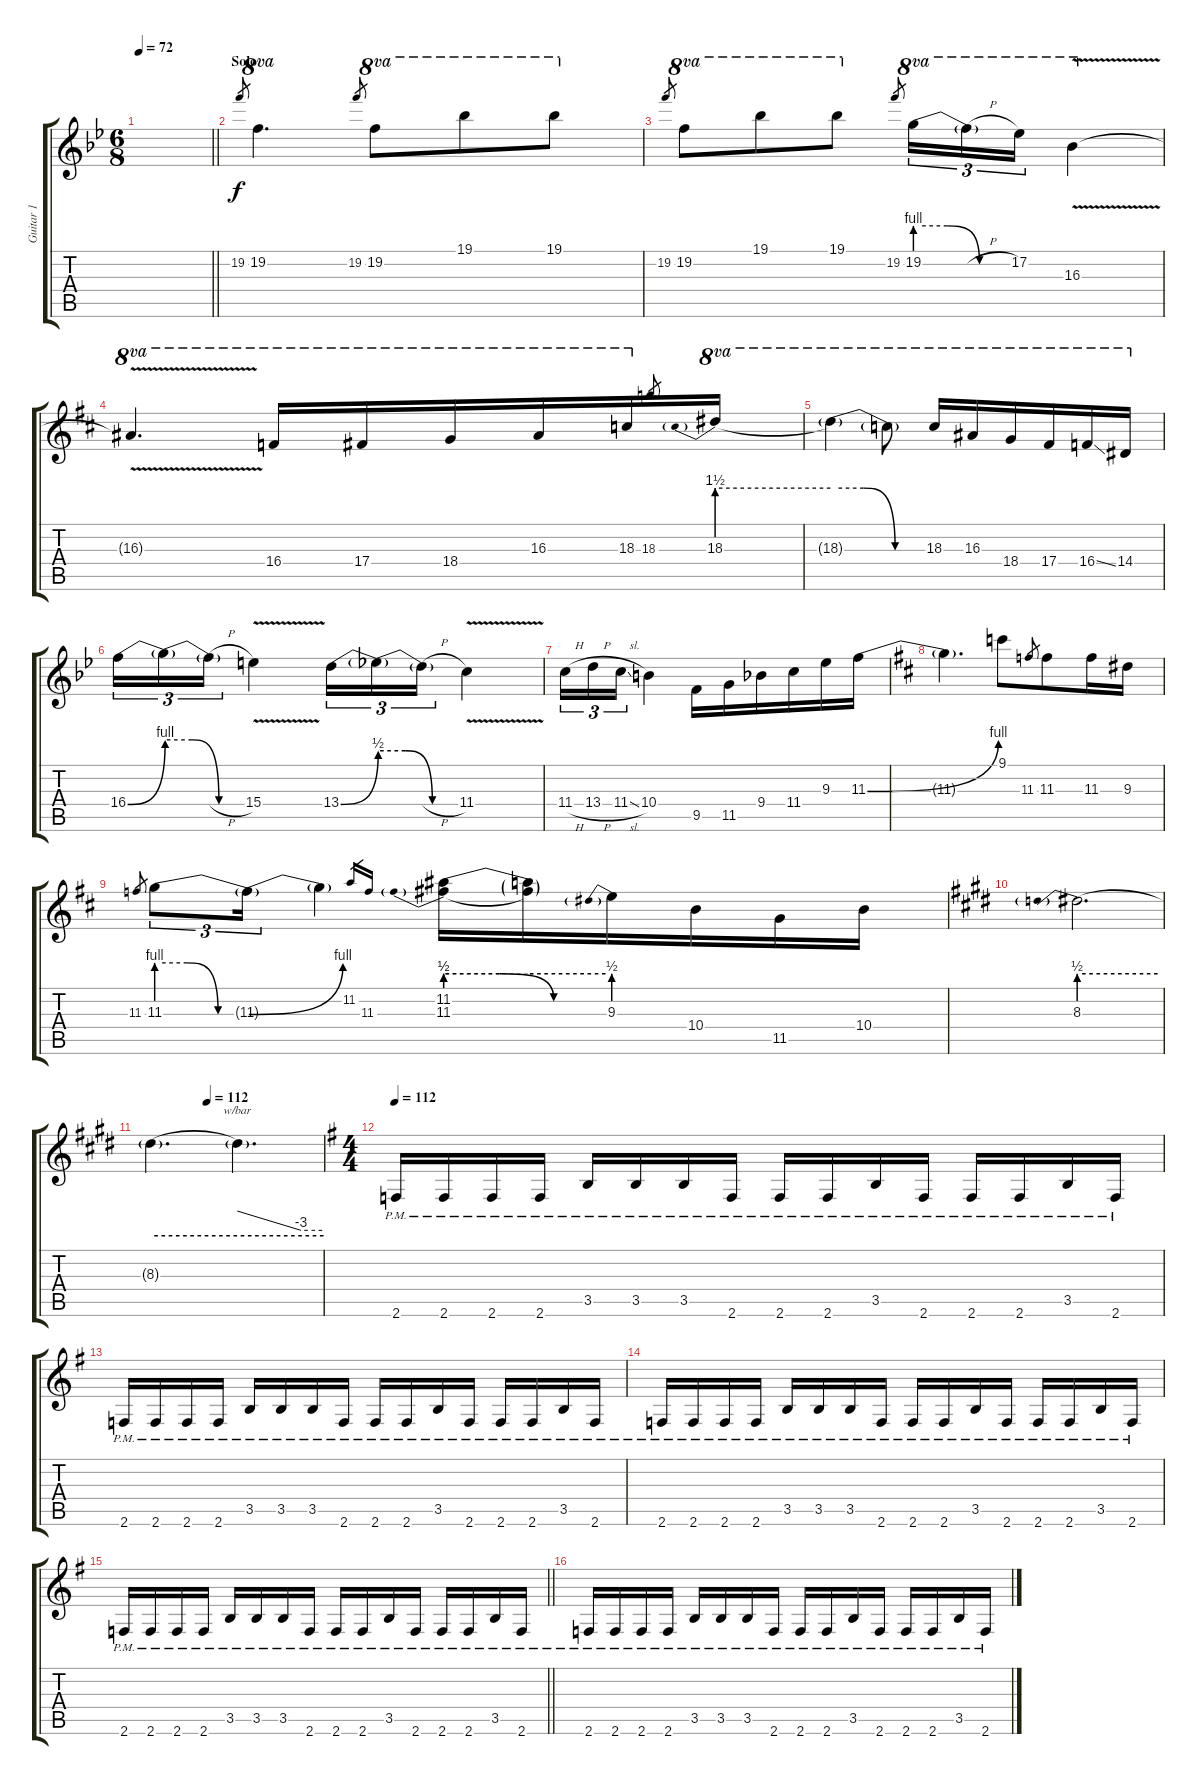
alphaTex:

\track ("Guitar 1" "Guitar 1") {instrument electricguitarclean}
\staff {score tabs}
\tuning (Eb4 Bb3 Gb3 Db3 Ab2 Eb2) {hide}
\ts (6 8)
\tempo 72
\clef g2
\barLineRight lightlight
\ks bb
|
\section ("" "Solo")
19.2.8{gr} 19.2.4{d ot 8va} 19.2.8{gr} 19.2.8{ot 8va} 19.1.8{ot 8va} 19.1.8{ot 8va} |
19.2.8{gr} 19.2.8{ot 8va} 19.1.8{ot 8va} 19.1.8{ot 8va} 19.2.8{gr} 19.2{be (custom 0 4 20 4 40 0 60 0)}.16{tu (3 2) ot 8va} 19.2{h t}.16{tu (3 2) ot 8va} 17.2.16{tu (3 2) ot 8va} 16.3{v}.4{ot 8va} |
\ks d
16.3{v t}.4{d ot 8va} 16.4.16{ot 8va} 17.4.16{ot 8va} 18.4.16{ot 8va} 16.3.16{ot 8va} 18.3.16{ot 8va} 18.3.8{gr} 18.3{be (prebend 0 6 60 6)}.16{ot 8va} |
18.3{be (custom 0 6 20 6 40 0 60 0) t}.4{ot 8va} 18.3{t}.8{ot 8va} 18.3.16{ot 8va} 16.3.16{ot 8va} 18.4.16{ot 8va} 17.4.16{ot 8va} 16.4{ss}.16{ot 8va} 14.4.16{ot 8va} |
\ks bb
16.4{be (bend 0 0 60 4)}.16{tu (3 2)} 16.4{be (custom 0 4 20 4 40 0 60 0) t}.16{tu (3 2)} 16.4{h t}.16{tu (3 2)} 15.4{v}.4 13.4{be (bend 0 0 60 2)}.16{tu (3 2)} 13.4{be (custom 0 2 20 2 40 0 60 0) t}.16{tu (3 2)} 13.4{h t}.16{tu (3 2)} 11.4{v}.4 |
11.4{h}.16{tu (3 2)} 13.4{h}.16{tu (3 2)} 11.4{sl}.16{tu (3 2)} 10.4.4 9.5.16 11.5.16 9.4.16 11.4.16 9.3.16 11.3{be (bend 0 0 60 4)}.16 |
\ks d
11.3{t}.4{d} 9.1.8 11.3.8{gr} 11.3.8 11.3.16 9.3.16 |
11.3.8{gr} 11.3{be (custom 0 4 20 4 40 0 60 0)}.8{tu (3 2)} 11.3{be (bend 0 0 60 4) t}.16{tu (3 2)} 11.3{t}.4 11.2.16{gr} 11.3.16{gr} (11.2{be (custom 0 2 20 2 40 0 60 0)} 11.3{be (prebend 0 2 60 2)}).16 (11.2{t} 11.3{be (hold 0 2 60 2) t}).16 9.3{be (prebend 0 2 60 2)}.16 10.4.16 11.5.16 10.4.16 |
\ks e
8.3{be (prebend 0 2 60 2)}.2{d} |
\tempo (112 0.3333333333333333)
\ks c#minor
8.3{be (hold 0 2 60 2) t}.4{d} 8.3{t}.4{d tbe (custom default 0 0 45 -12 60 -12)} |
\ts (4 4)
\tempo 112
\ks g
2.6{pm}.16{dy f} 2.6{pm}.16 2.6{pm}.16 2.6{pm}.16 3.5{pm}.16 3.5{pm}.16 3.5{pm}.16 2.6{pm}.16 2.6{pm}.16 2.6{pm}.16 3.5{pm}.16 2.6{pm}.16 2.6{pm}.16 2.6{pm}.16 3.5{pm}.16 2.6{pm}.16 |
2.6{pm}.16 2.6{pm}.16 2.6{pm}.16 2.6{pm}.16 3.5{pm}.16 3.5{pm}.16 3.5{pm}.16 2.6{pm}.16 2.6{pm}.16 2.6{pm}.16 3.5{pm}.16 2.6{pm}.16 2.6{pm}.16 2.6{pm}.16 3.5{pm}.16 2.6{pm}.16 |
2.6{pm}.16 2.6{pm}.16 2.6{pm}.16 2.6{pm}.16 3.5{pm}.16 3.5{pm}.16 3.5{pm}.16 2.6{pm}.16 2.6{pm}.16 2.6{pm}.16 3.5{pm}.16 2.6{pm}.16 2.6{pm}.16 2.6{pm}.16 3.5{pm}.16 2.6{pm}.16 |
\barLineRight lightlight
2.6{pm}.16 2.6{pm}.16 2.6{pm}.16 2.6{pm}.16 3.5{pm}.16 3.5{pm}.16 3.5{pm}.16 2.6{pm}.16 2.6{pm}.16 2.6{pm}.16 3.5{pm}.16 2.6{pm}.16 2.6{pm}.16 2.6{pm}.16 3.5{pm}.16 2.6{pm}.16 |
2.6{pm}.16 2.6{pm}.16 2.6{pm}.16 2.6{pm}.16 3.5{pm}.16 3.5{pm}.16 3.5{pm}.16 2.6{pm}.16 2.6{pm}.16 2.6{pm}.16 3.5{pm}.16 2.6{pm}.16 2.6{pm}.16 2.6{pm}.16 3.5{pm}.16 2.6{pm}.16
